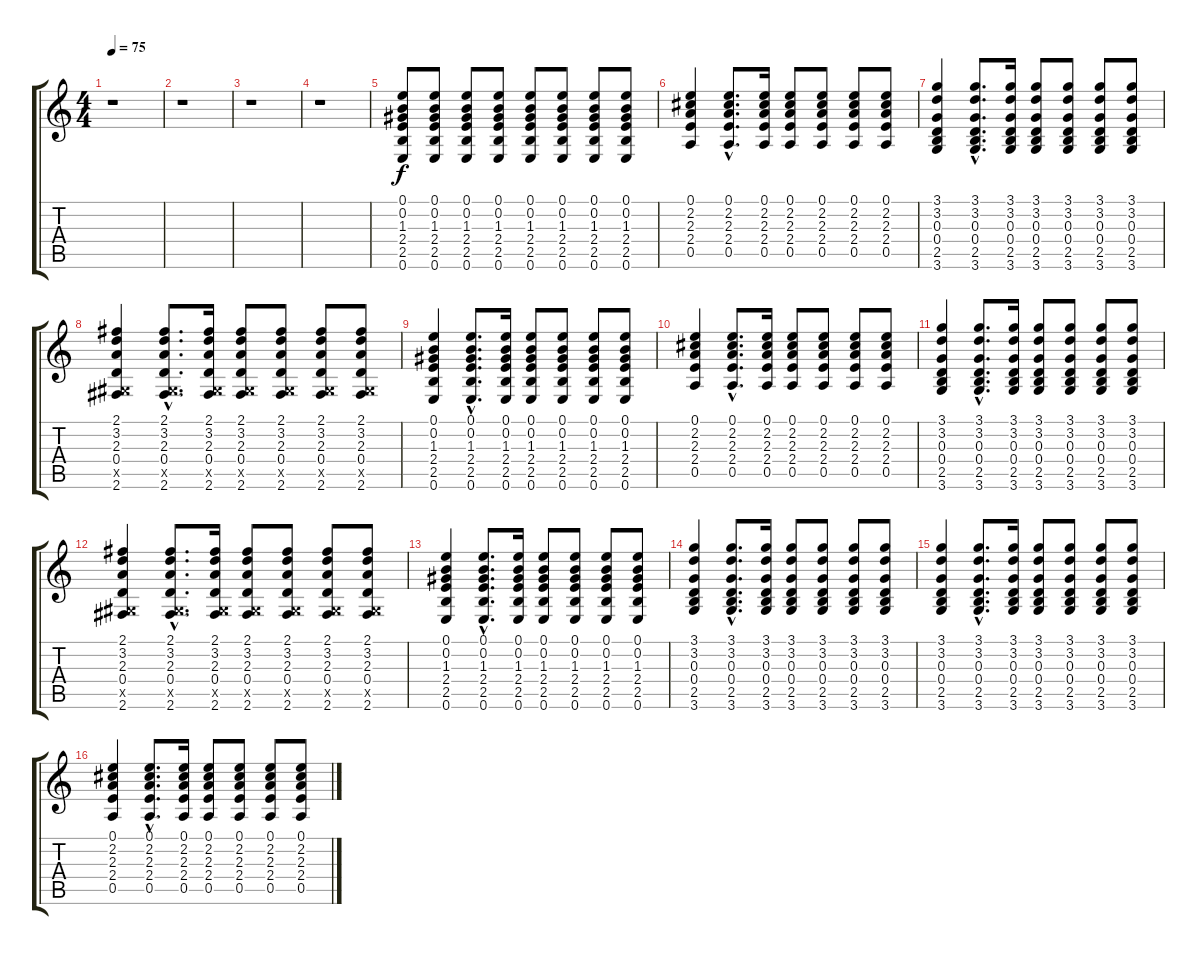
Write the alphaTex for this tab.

\track "" {instrument distortionguitar}
\staff {score tabs}
\tuning (E4 B3 G3 D3 A2 E2) {hide}
\ts (4 4)
\tempo 75
\clef g2
\ks c
r.1{dy f} |
r.1 |
r.1 |
r.1 |
(0.1 0.2 1.3 2.4 2.5 0.6).8 (0.1 0.2 1.3 2.4 2.5 0.6).8 (0.1 0.2 1.3 2.4 2.5 0.6).8 (0.1 0.2 1.3 2.4 2.5 0.6).8 (0.1 0.2 1.3 2.4 2.5 0.6).8 (0.1 0.2 1.3 2.4 2.5 0.6).8 (0.1 0.2 1.3 2.4 2.5 0.6).8 (0.1 0.2 1.3 2.4 2.5 0.6).8 |
(0.1 2.2 2.3 2.4 0.5).4 (0.1{hac} 2.2{hac} 2.3{hac} 2.4{hac} 0.5{hac}).8{d} (0.1 2.2 2.3 2.4 0.5).16 (0.1 2.2 2.3 2.4 0.5).8 (0.1 2.2 2.3 2.4 0.5).8 (0.1 2.2 2.3 2.4 0.5).8 (0.1 2.2 2.3 2.4 0.5).8 |
(3.1 3.2 0.3 0.4 2.5 3.6).4 (3.1{hac} 3.2{hac} 0.3{hac} 0.4{hac} 2.5{hac} 3.6{hac}).8{d} (3.1 3.2 0.3 0.4 2.5 3.6).16 (3.1 3.2 0.3 0.4 2.5 3.6).8 (3.1 3.2 0.3 0.4 2.5 3.6).8 (3.1 3.2 0.3 0.4 2.5 3.6).8 (3.1 3.2 0.3 0.4 2.5 3.6).8 |
(2.1 3.2 2.3 0.4 -1.5{x} 2.6).4 (2.1{hac} 3.2{hac} 2.3{hac} 0.4{hac} -1.5{hac x} 2.6{hac}).8{d} (2.1 3.2 2.3 0.4 -1.5{x} 2.6).16 (2.1 3.2 2.3 0.4 -1.5{x} 2.6).8 (2.1 3.2 2.3 0.4 -1.5{x} 2.6).8 (2.1 3.2 2.3 0.4 -1.5{x} 2.6).8 (2.1 3.2 2.3 0.4 -1.5{x} 2.6).8 |
(0.1 0.2 1.3 2.4 2.5 0.6).4 (0.1{hac} 0.2{hac} 1.3{hac} 2.4{hac} 2.5{hac} 0.6{hac}).8{d} (0.1 0.2 1.3 2.4 2.5 0.6).16 (0.1 0.2 1.3 2.4 2.5 0.6).8 (0.1 0.2 1.3 2.4 2.5 0.6).8 (0.1 0.2 1.3 2.4 2.5 0.6).8 (0.1 0.2 1.3 2.4 2.5 0.6).8 |
(0.1 2.2 2.3 2.4 0.5).4 (0.1{hac} 2.2{hac} 2.3{hac} 2.4{hac} 0.5{hac}).8{d} (0.1 2.2 2.3 2.4 0.5).16 (0.1 2.2 2.3 2.4 0.5).8 (0.1 2.2 2.3 2.4 0.5).8 (0.1 2.2 2.3 2.4 0.5).8 (0.1 2.2 2.3 2.4 0.5).8 |
(3.1 3.2 0.3 0.4 2.5 3.6).4 (3.1{hac} 3.2{hac} 0.3{hac} 0.4{hac} 2.5{hac} 3.6{hac}).8{d} (3.1 3.2 0.3 0.4 2.5 3.6).16 (3.1 3.2 0.3 0.4 2.5 3.6).8 (3.1 3.2 0.3 0.4 2.5 3.6).8 (3.1 3.2 0.3 0.4 2.5 3.6).8 (3.1 3.2 0.3 0.4 2.5 3.6).8 |
(2.1 3.2 2.3 0.4 -1.5{x} 2.6).4 (2.1{hac} 3.2{hac} 2.3{hac} 0.4{hac} -1.5{hac x} 2.6{hac}).8{d} (2.1 3.2 2.3 0.4 -1.5{x} 2.6).16 (2.1 3.2 2.3 0.4 -1.5{x} 2.6).8 (2.1 3.2 2.3 0.4 -1.5{x} 2.6).8 (2.1 3.2 2.3 0.4 -1.5{x} 2.6).8 (2.1 3.2 2.3 0.4 -1.5{x} 2.6).8 |
(0.1 0.2 1.3 2.4 2.5 0.6).4 (0.1{hac} 0.2{hac} 1.3{hac} 2.4{hac} 2.5{hac} 0.6{hac}).8{d} (0.1 0.2 1.3 2.4 2.5 0.6).16 (0.1 0.2 1.3 2.4 2.5 0.6).8 (0.1 0.2 1.3 2.4 2.5 0.6).8 (0.1 0.2 1.3 2.4 2.5 0.6).8 (0.1 0.2 1.3 2.4 2.5 0.6).8 |
(3.1 3.2 0.3 0.4 2.5 3.6).4 (3.1{hac} 3.2{hac} 0.3{hac} 0.4{hac} 2.5{hac} 3.6{hac}).8{d} (3.1 3.2 0.3 0.4 2.5 3.6).16 (3.1 3.2 0.3 0.4 2.5 3.6).8 (3.1 3.2 0.3 0.4 2.5 3.6).8 (3.1 3.2 0.3 0.4 2.5 3.6).8 (3.1 3.2 0.3 0.4 2.5 3.6).8 |
(3.1 3.2 0.3 0.4 2.5 3.6).4 (3.1{hac} 3.2{hac} 0.3{hac} 0.4{hac} 2.5{hac} 3.6{hac}).8{d} (3.1 3.2 0.3 0.4 2.5 3.6).16 (3.1 3.2 0.3 0.4 2.5 3.6).8 (3.1 3.2 0.3 0.4 2.5 3.6).8 (3.1 3.2 0.3 0.4 2.5 3.6).8 (3.1 3.2 0.3 0.4 2.5 3.6).8 |
(0.1 2.2 2.3 2.4 0.5).4 (0.1{hac} 2.2{hac} 2.3{hac} 2.4{hac} 0.5{hac}).8{d} (0.1 2.2 2.3 2.4 0.5).16 (0.1 2.2 2.3 2.4 0.5).8 (0.1 2.2 2.3 2.4 0.5).8 (0.1 2.2 2.3 2.4 0.5).8 (0.1 2.2 2.3 2.4 0.5).8
